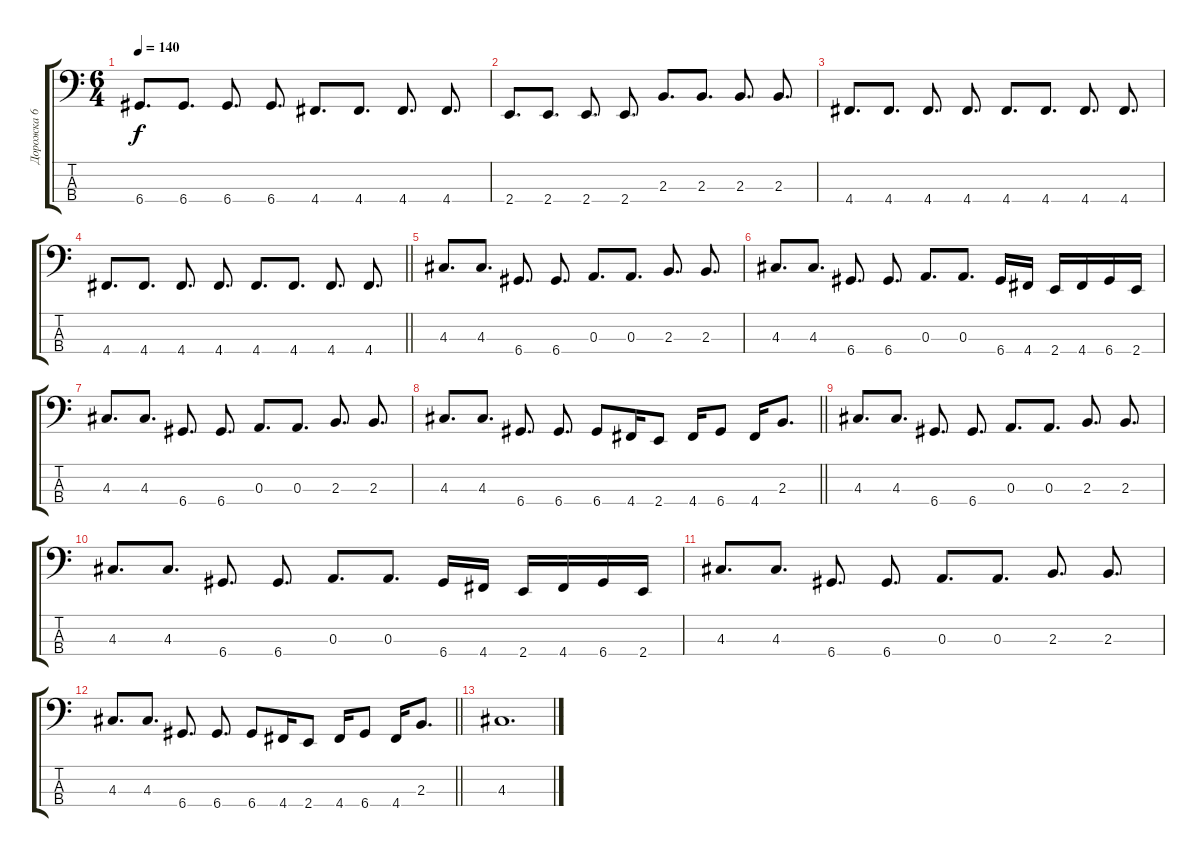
\track ("Дорожка 6" "Дорожка 6") {instrument electricbassfinger}
\staff {score tabs}
\tuning (G2 D2 A1 D1) {hide}
\ts (6 4)
\tempo 140
\clef f4
\ks c
6.4.8{d dy f} 6.4.8{d} 6.4.8{d} 6.4.8{d} 4.4.8{d} 4.4.8{d} 4.4.8{d} 4.4.8{d} |
2.4.8{d} 2.4.8{d} 2.4.8{d} 2.4.8{d} 2.3.8{d} 2.3.8{d} 2.3.8{d} 2.3.8{d} |
4.4.8{d} 4.4.8{d} 4.4.8{d} 4.4.8{d} 4.4.8{d} 4.4.8{d} 4.4.8{d} 4.4.8{d} |
\barLineRight lightlight
4.4.8{d} 4.4.8{d} 4.4.8{d} 4.4.8{d} 4.4.8{d} 4.4.8{d} 4.4.8{d} 4.4.8{d} |
4.3.8{d} 4.3.8{d} 6.4.8{d} 6.4.8{d} 0.3.8{d} 0.3.8{d} 2.3.8{d} 2.3.8{d} |
4.3.8{d} 4.3.8{d} 6.4.8{d} 6.4.8{d} 0.3.8{d} 0.3.8{d} 6.4.16 4.4.16 2.4.16 4.4.16 6.4.16 2.4.16 |
4.3.8{d} 4.3.8{d} 6.4.8{d} 6.4.8{d} 0.3.8{d} 0.3.8{d} 2.3.8{d} 2.3.8{d} |
\barLineRight lightlight
4.3.8{d} 4.3.8{d} 6.4.8{d} 6.4.8{d} 6.4.8 4.4.16 2.4.8 4.4.16 6.4.8 4.4.16 2.3.8{d} |
4.3.8{d} 4.3.8{d} 6.4.8{d} 6.4.8{d} 0.3.8{d} 0.3.8{d} 2.3.8{d} 2.3.8{d} |
4.3.8{d} 4.3.8{d} 6.4.8{d} 6.4.8{d} 0.3.8{d} 0.3.8{d} 6.4.16 4.4.16 2.4.16 4.4.16 6.4.16 2.4.16 |
4.3.8{d} 4.3.8{d} 6.4.8{d} 6.4.8{d} 0.3.8{d} 0.3.8{d} 2.3.8{d} 2.3.8{d} |
\barLineRight lightlight
4.3.8{d} 4.3.8{d} 6.4.8{d} 6.4.8{d} 6.4.8 4.4.16 2.4.8 4.4.16 6.4.8 4.4.16 2.3.8{d} |
4.3.1{d}
